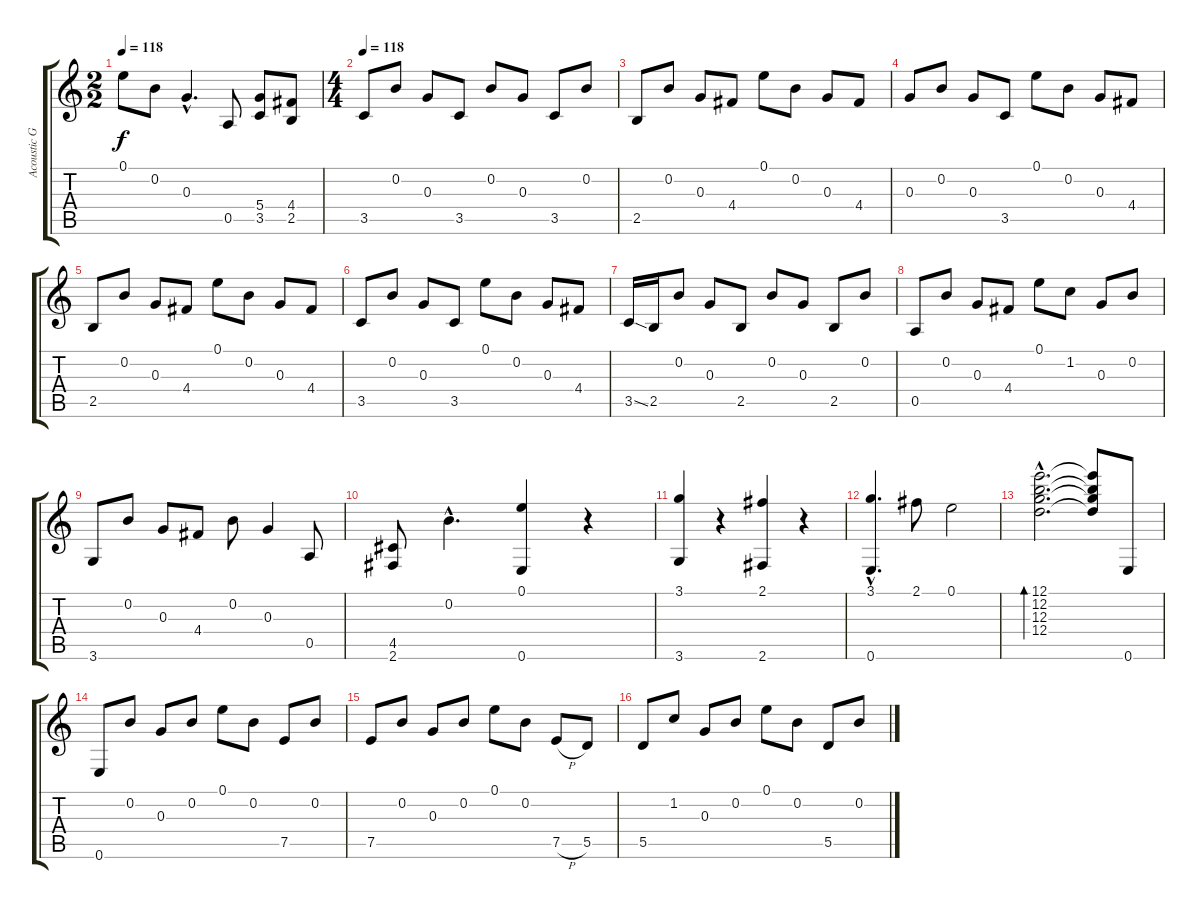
\track ("Acoustic Guitar" "Acoustic G") {instrument acousticguitarsteel}
\staff {score tabs}
\tuning (E4 B3 G3 D3 A2 E2) {hide}
\ts (2 2)
\tempo 118
\clef g2
\ks c
0.1.8{dy f} 0.2.8 0.3{hac}.4{d} 0.5.8 (5.4 3.5).8 (4.4 2.5).8 |
\ts (4 4)
\tempo 118
3.5.8 0.2.8 0.3.8 3.5.8 0.2.8 0.3.8 3.5.8 0.2.8 |
2.5.8 0.2.8 0.3.8 4.4.8 0.1.8 0.2.8 0.3.8 4.4.8 |
0.3.8 0.2.8 0.3.8 3.5.8 0.1.8 0.2.8 0.3.8 4.4.8 |
2.5.8 0.2.8 0.3.8 4.4.8 0.1.8 0.2.8 0.3.8 4.4.8 |
3.5.8 0.2.8 0.3.8 3.5.8 0.1.8 0.2.8 0.3.8 4.4.8 |
3.5{ss}.16 2.5.16 0.2.8 0.3.8 2.5.8 0.2.8 0.3.8 2.5.8 0.2.8 |
0.5.8 0.2.8 0.3.8 4.4.8 0.1.8 1.2.8 0.3.8 0.2.8 |
3.6.8 0.2.8 0.3.8 4.4.8 0.2.8 0.3.4 0.5.8 |
(4.5 2.6).8 0.2{hac}.4{d} (0.1 0.6).4 r.4 |
(3.1 3.6).4 r.4 (2.1 2.6).4 r.4 |
(3.1{hac} 0.6).4{d} 2.1.8 0.1.2 |
(12.1{hac} 12.2{hac} 12.3{hac} 12.4{hac}).2{d bd 240 instrument guitarharmonics} (12.1{t} 12.2{t} 12.3{t} 12.4{t}).8 0.6.8{instrument acousticguitarsteel} |
0.6.8 0.2.8 0.3.8 0.2.8 0.1.8 0.2.8 7.5.8 0.2.8 |
7.5.8 0.2.8 0.3.8 0.2.8 0.1.8 0.2.8 7.5{h}.8 5.5.8 |
5.5.8 1.2.8 0.3.8 0.2.8 0.1.8 0.2.8 5.5.8 0.2.8
